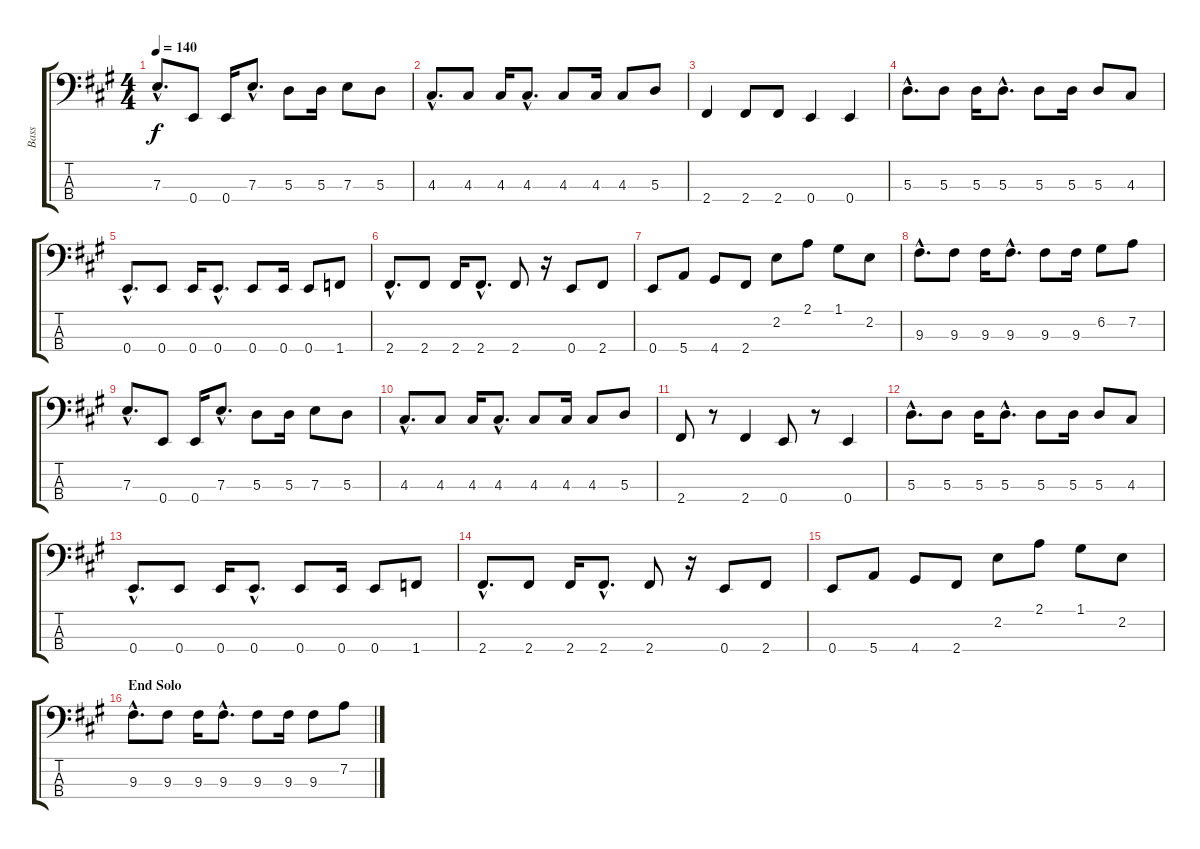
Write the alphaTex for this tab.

\track ("Bass" "Bass") {instrument electricbassfinger}
\staff {score tabs}
\tuning (G2 D2 A1 E1) {hide}
\ts (4 4)
\tempo 140
\clef f4
\ks a
7.3{hac}.8{d dy f} 0.4.8 0.4.16 7.3{hac}.8{d} 5.3.8 5.3.16 7.3.8 5.3.8 |
4.3{hac}.8{d} 4.3.8 4.3.16 4.3{hac}.8{d} 4.3.8 4.3.16 4.3.8 5.3.8 |
2.4.4 2.4.8 2.4.8 0.4.4 0.4.4 |
5.3{hac}.8{d} 5.3.8 5.3.16 5.3{hac}.8{d} 5.3.8 5.3.16 5.3.8 4.3.8 |
0.4{hac}.8{d} 0.4.8 0.4.16 0.4{hac}.8{d} 0.4.8 0.4.16 0.4.8 1.4.8 |
2.4{hac}.8{d} 2.4.8 2.4.16 2.4{hac}.8{d} 2.4.8 r.16 0.4.8 2.4.8 |
0.4.8 5.4.8 4.4.8 2.4.8 2.2.8 2.1.8 1.1.8 2.2.8 |
9.3{hac}.8{d} 9.3.8 9.3.16 9.3{hac}.8{d} 9.3.8 9.3.16 6.2.8 7.2.8 |
7.3{hac}.8{d} 0.4.8 0.4.16 7.3{hac}.8{d} 5.3.8 5.3.16 7.3.8 5.3.8 |
4.3{hac}.8{d} 4.3.8 4.3.16 4.3{hac}.8{d} 4.3.8 4.3.16 4.3.8 5.3.8 |
2.4.8 r.8 2.4.4 0.4.8 r.8 0.4.4 |
5.3{hac}.8{d} 5.3.8 5.3.16 5.3{hac}.8{d} 5.3.8 5.3.16 5.3.8 4.3.8 |
0.4{hac}.8{d} 0.4.8 0.4.16 0.4{hac}.8{d} 0.4.8 0.4.16 0.4.8 1.4.8 |
2.4{hac}.8{d} 2.4.8 2.4.16 2.4{hac}.8{d} 2.4.8 r.16 0.4.8 2.4.8 |
0.4.8 5.4.8 4.4.8 2.4.8 2.2.8 2.1.8 1.1.8 2.2.8 |
\section ("" "End Solo")
9.3{hac}.8{d} 9.3.8 9.3.16 9.3{hac}.8{d} 9.3.8 9.3.16 9.3.8 7.2.8
